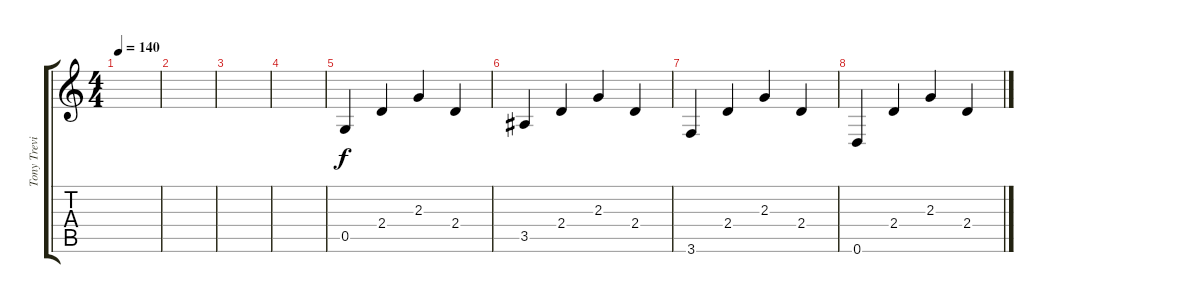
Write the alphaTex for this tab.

\track ("Tony Trevino" "Tony Trevi") {instrument electricguitarclean}
\staff {score tabs}
\tuning (D4 A3 F3 C3 G2 D2) {hide}
\ts (4 4)
\tempo 140
\clef g2
\ks c
|
|
|
|
0.5.4 2.4.4 2.3.4 2.4.4 |
3.5.4 2.4.4 2.3.4 2.4.4 |
3.6.4 2.4.4 2.3.4 2.4.4 |
0.6.4 2.4.4 2.3.4 2.4.4
